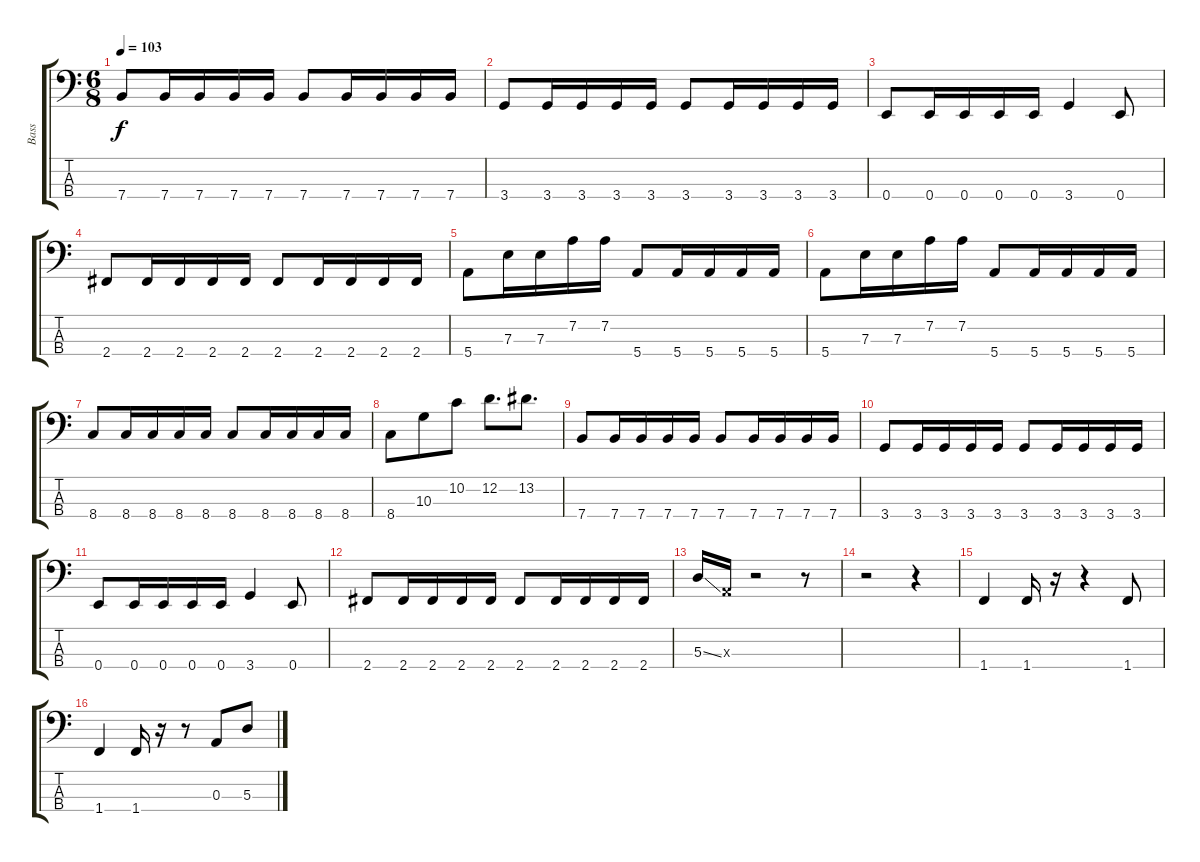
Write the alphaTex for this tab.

\track ("Bass" "Bass") {instrument electricbassfinger}
\staff {score tabs}
\tuning (G2 D2 A1 E1) {hide}
\ts (6 8)
\tempo 103
\clef f4
\ks c
7.4.8{dy f} 7.4.16 7.4.16 7.4.16 7.4.16 7.4.8 7.4.16 7.4.16 7.4.16 7.4.16 |
3.4.8 3.4.16 3.4.16 3.4.16 3.4.16 3.4.8 3.4.16 3.4.16 3.4.16 3.4.16 |
0.4.8 0.4.16 0.4.16 0.4.16 0.4.16 3.4.4 0.4.8 |
2.4.8 2.4.16 2.4.16 2.4.16 2.4.16 2.4.8 2.4.16 2.4.16 2.4.16 2.4.16 |
5.4.8 7.3.16 7.3.16 7.2.16 7.2.16 5.4.8 5.4.16 5.4.16 5.4.16 5.4.16 |
5.4.8 7.3.16 7.3.16 7.2.16 7.2.16 5.4.8 5.4.16 5.4.16 5.4.16 5.4.16 |
8.4.8 8.4.16 8.4.16 8.4.16 8.4.16 8.4.8 8.4.16 8.4.16 8.4.16 8.4.16 |
8.4.8 10.3.8 10.2.8 12.2.8{d} 13.2.8{d} |
7.4.8 7.4.16 7.4.16 7.4.16 7.4.16 7.4.8 7.4.16 7.4.16 7.4.16 7.4.16 |
3.4.8 3.4.16 3.4.16 3.4.16 3.4.16 3.4.8 3.4.16 3.4.16 3.4.16 3.4.16 |
0.4.8 0.4.16 0.4.16 0.4.16 0.4.16 3.4.4 0.4.8 |
2.4.8 2.4.16 2.4.16 2.4.16 2.4.16 2.4.8 2.4.16 2.4.16 2.4.16 2.4.16 |
5.3{ss}.16 0.3{x}.16 r.2 r.8 |
r.2 r.4 |
1.4.4 1.4.16 r.16 r.4 1.4.8 |
1.4.4 1.4.16 r.16 r.8 0.3.8 5.3.8
